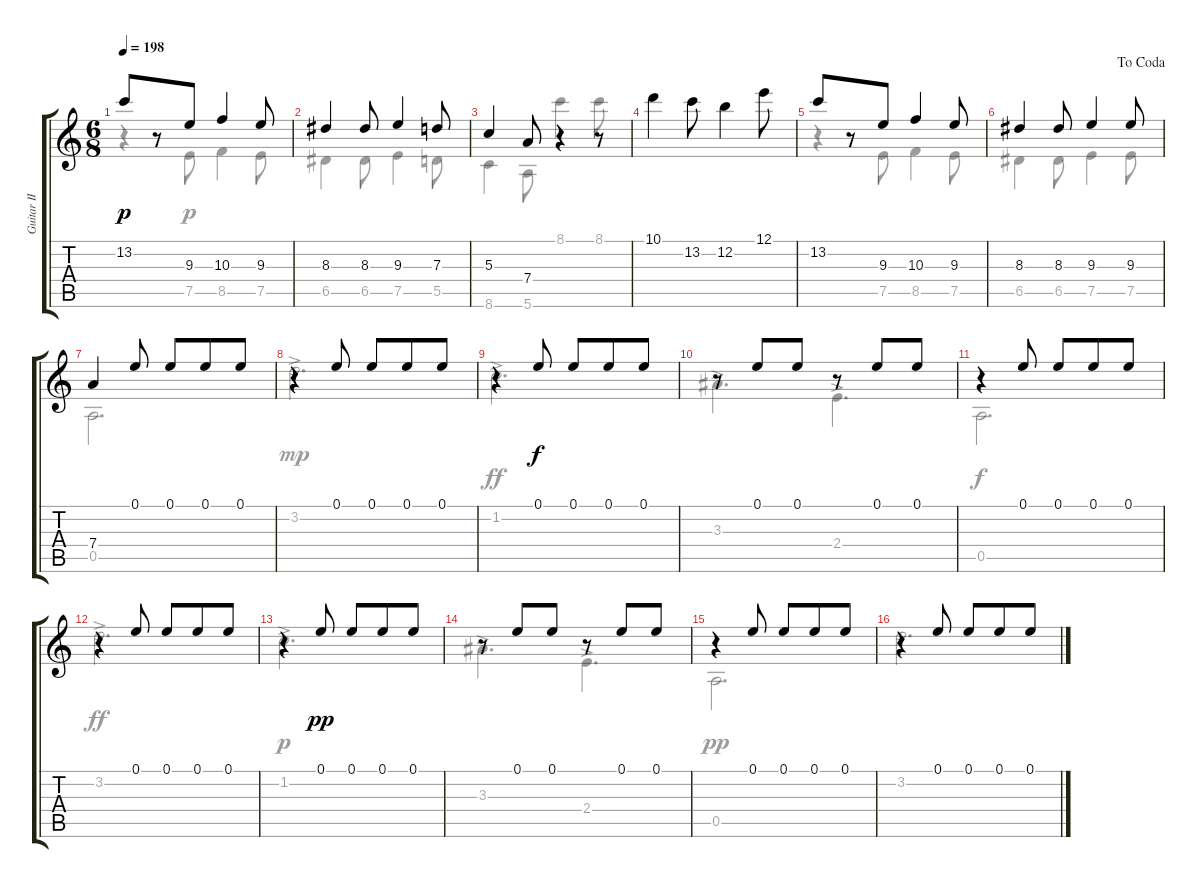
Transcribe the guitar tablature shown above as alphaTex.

\track ("Guitar II" "Guitar II") {instrument acousticguitarnylon}
\staff {score tabs}
\tuning (E4 B3 G3 D3 A2 E2) {hide}
\voice
\ts (6 8)
\tempo 198
\clef g2
\ks c
13.2.8{dy p} r.8 9.3.8 10.3.4 9.3.8 |
8.3.4 8.3.8 9.3.4 7.3.8 |
5.3.4 7.4.8 r.4 r.8 |
10.1.4 13.2.8 12.2.4 12.1.8 |
13.2.8 r.8 9.3.8 10.3.4 9.3.8 |
\jump dacoda
8.3.4 8.3.8 9.3.4 9.3.8 |
7.4.4 0.1.8 0.1.8 0.1.8 0.1.8 |
r.4 0.1.8 0.1.8 0.1.8 0.1.8 |
r.4 0.1.8{dy f} 0.1.8 0.1.8 0.1.8 |
r.8 0.1.8 0.1.8 r.8 0.1.8 0.1.8 |
r.4 0.1.8 0.1.8 0.1.8 0.1.8 |
r.4 0.1.8 0.1.8 0.1.8 0.1.8 |
r.4 0.1.8{dy pp} 0.1.8 0.1.8 0.1.8 |
r.8 0.1.8 0.1.8 r.8 0.1.8 0.1.8 |
r.4 0.1.8 0.1.8 0.1.8 0.1.8 |
r.4 0.1.8 0.1.8 0.1.8 0.1.8
\voice
\clef g2
\ottava regular
\simile none
\ks c
r.4{dy p} 7.5.8 8.5.4 7.5.8 |
6.5.4 6.5.8 7.5.4 5.5.8 |
8.6.4 5.6.8 8.1.4 8.1.8 |
|
r.4 7.5.8 8.5.4 7.5.8 |
6.5.4 6.5.8 7.5.4 7.5.8 |
0.5.2{d} |
3.2{ac}.2{d dy mp} |
1.2{ac}.2{d dy ff} |
3.3{ac}.4{d} 2.4{ac}.4{d} |
0.5.2{d dy f} |
3.2{ac}.2{d dy ff} |
1.2{ac}.2{d dy p} |
3.3{ac}.4{d} 2.4{ac}.4{d} |
0.5.2{d dy pp} |
3.2.2{d}
